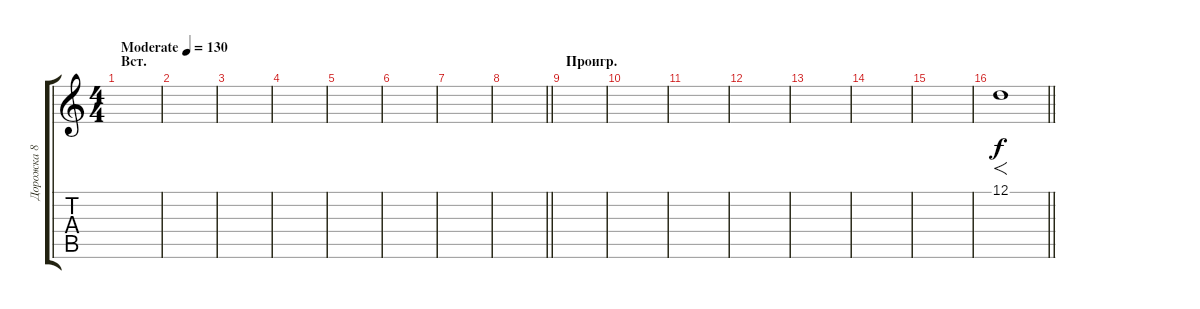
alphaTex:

\track ("Дорожка 8" "Дорожка 8") {instrument lead6voice}
\staff {score tabs}
\tuning (D4 A3 F3 C3 G2 D2) {hide}
\ts (4 4)
\section ("" "Вст.")
\tempo (130 "Moderate")
\clef g2
\ks c
|
|
|
|
|
|
|
\barLineRight lightlight
|
\section ("" "Проигр.")
|
|
|
|
|
|
|
\barLineRight lightlight
12.1.1{f}
